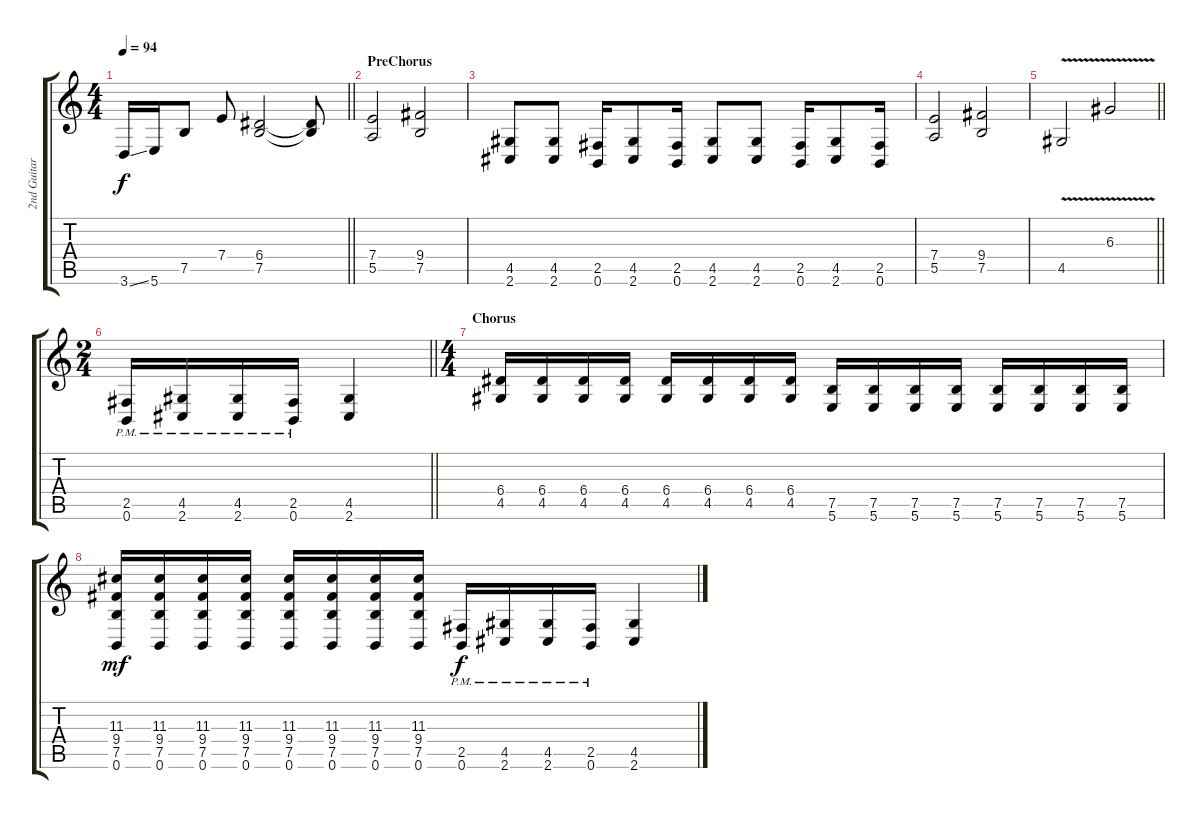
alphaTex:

\track ("2nd Guitar" "2nd Guitar") {instrument distortionguitar}
\staff {score tabs}
\tuning (B3 Gb3 D3 A2 E2 B1) {hide}
\ts (4 4)
\tempo 94
\clef g2
\barLineRight lightlight
\ks c
3.6{ss}.16{dy f} 5.6.16 7.5.8 7.4.8 (6.4 7.5).2 (6.4{t} 7.5{t}).8 |
\section ("" "PreChorus")
(7.4 5.5).2{instrument distortionguitar} (9.4 7.5).2 |
(4.5 2.6).8 (4.5 2.6).8 (2.5 0.6).16 (4.5 2.6).8 (2.5 0.6).16 (4.5 2.6).8 (4.5 2.6).8 (2.5 0.6).16 (4.5 2.6).8 (2.5 0.6).16 |
(7.4 5.5).2 (9.4 7.5).2 |
\barLineRight lightlight
4.5{v}.2 6.3{v}.2 |
\ts (2 4)
\barLineRight lightlight
(2.5{pm} 0.6{pm}).16 (4.5{pm} 2.6{pm}).16 (4.5{pm} 2.6{pm}).16 (2.5{pm} 0.6{pm}).16 (4.5 2.6).4 |
\ts (4 4)
\section ("" "Chorus")
(6.4 4.5).16 (6.4 4.5).16 (6.4 4.5).16 (6.4 4.5).16 (6.4 4.5).16 (6.4 4.5).16 (6.4 4.5).16 (6.4 4.5).16 (7.5 5.6).16 (7.5 5.6).16 (7.5 5.6).16 (7.5 5.6).16 (7.5 5.6).16 (7.5 5.6).16 (7.5 5.6).16 (7.5 5.6).16 |
(11.3 9.4 7.5 0.6).16{dy mf} (11.3 9.4 7.5 0.6).16 (11.3 9.4 7.5 0.6).16 (11.3 9.4 7.5 0.6).16 (11.3 9.4 7.5 0.6).16 (11.3 9.4 7.5 0.6).16 (11.3 9.4 7.5 0.6).16 (11.3 9.4 7.5 0.6).16 (2.5{pm} 0.6{pm}).16{dy f} (4.5{pm} 2.6{pm}).16 (4.5{pm} 2.6{pm}).16 (2.5{pm} 0.6{pm}).16 (4.5 2.6).4
